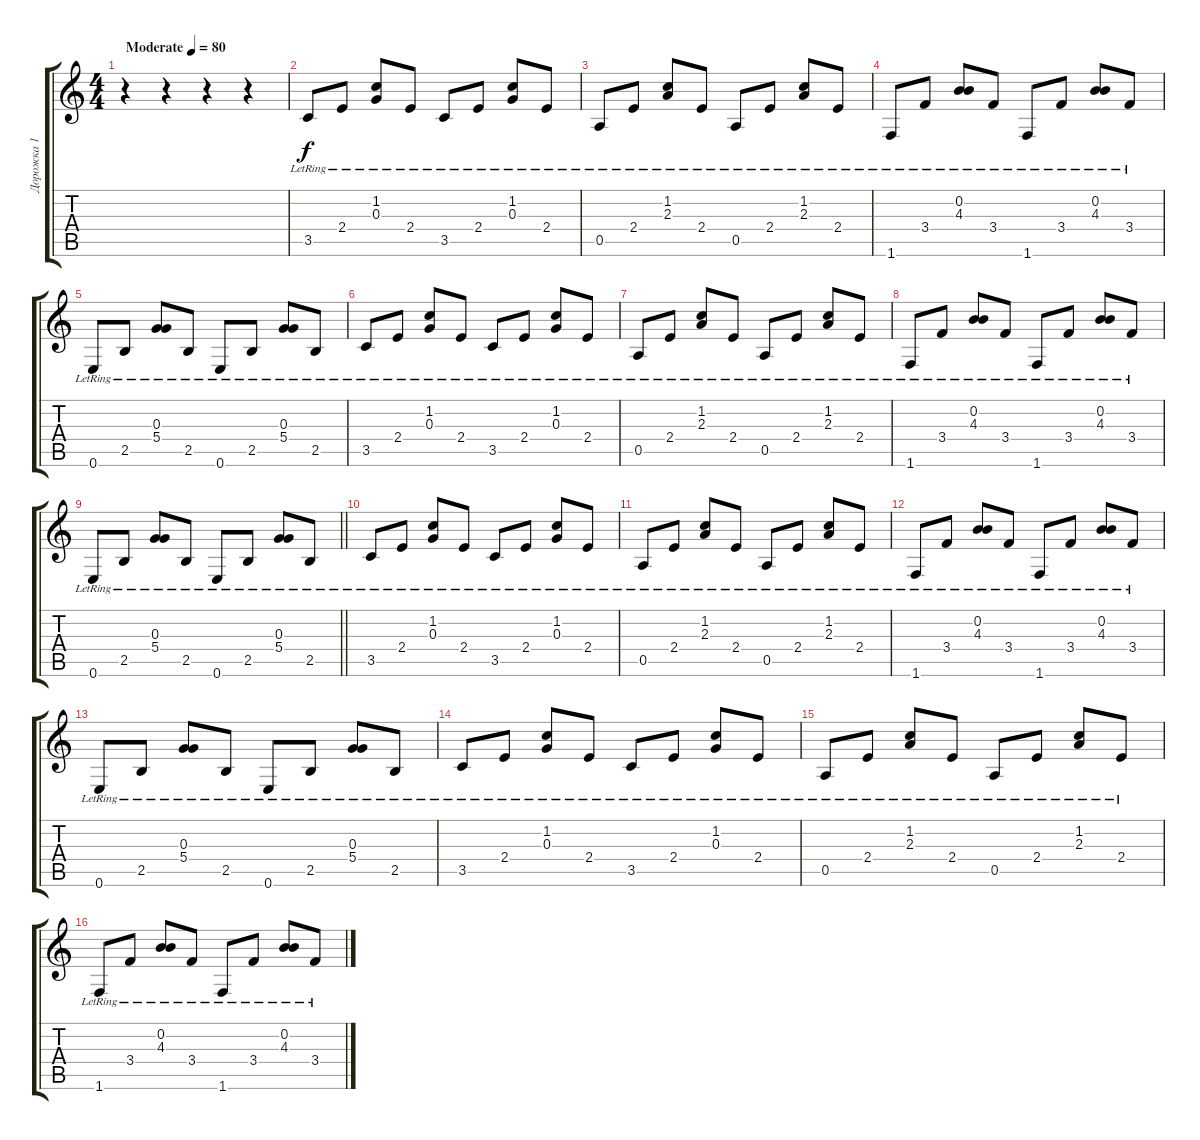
\track ("Дорожка 1" "Дорожка 1") {instrument acousticguitarsteel}
\staff {score tabs}
\tuning (E4 B3 G3 D3 A2 E2) {hide}
\ts (4 4)
\tempo (80 "Moderate")
\clef g2
\ks c
r.4{dy f instrument acousticguitarsteel} r.4 r.4 r.4 |
3.5{lr}.8 2.4{lr}.8 (1.2{lr} 0.3{lr}).8 2.4{lr}.8 3.5{lr}.8 2.4{lr}.8 (1.2{lr} 0.3{lr}).8 2.4{lr}.8 |
0.5{lr}.8 2.4{lr}.8 (1.2{lr} 2.3{lr}).8 2.4{lr}.8 0.5{lr}.8 2.4{lr}.8 (1.2{lr} 2.3{lr}).8 2.4{lr}.8 |
1.6{lr}.8 3.4{lr}.8 (0.2{lr} 4.3{lr}).8 3.4{lr}.8 1.6{lr}.8 3.4{lr}.8 (0.2{lr} 4.3{lr}).8 3.4{lr}.8 |
0.6{lr}.8 2.5{lr}.8 (0.3{lr} 5.4{lr}).8 2.5{lr}.8 0.6{lr}.8 2.5{lr}.8 (0.3{lr} 5.4{lr}).8 2.5{lr}.8 |
3.5{lr}.8 2.4{lr}.8 (1.2{lr} 0.3{lr}).8 2.4{lr}.8 3.5{lr}.8 2.4{lr}.8 (1.2{lr} 0.3{lr}).8 2.4{lr}.8 |
0.5{lr}.8 2.4{lr}.8 (1.2{lr} 2.3{lr}).8 2.4{lr}.8 0.5{lr}.8 2.4{lr}.8 (1.2{lr} 2.3{lr}).8 2.4{lr}.8 |
1.6{lr}.8 3.4{lr}.8 (0.2{lr} 4.3{lr}).8 3.4{lr}.8 1.6{lr}.8 3.4{lr}.8 (0.2{lr} 4.3{lr}).8 3.4{lr}.8 |
\barLineRight lightlight
0.6{lr}.8 2.5{lr}.8 (0.3{lr} 5.4{lr}).8 2.5{lr}.8 0.6{lr}.8 2.5{lr}.8 (0.3{lr} 5.4{lr}).8 2.5{lr}.8 |
3.5{lr}.8 2.4{lr}.8 (1.2{lr} 0.3{lr}).8 2.4{lr}.8 3.5{lr}.8 2.4{lr}.8 (1.2{lr} 0.3{lr}).8 2.4{lr}.8 |
0.5{lr}.8 2.4{lr}.8 (1.2{lr} 2.3{lr}).8 2.4{lr}.8 0.5{lr}.8 2.4{lr}.8 (1.2{lr} 2.3{lr}).8 2.4{lr}.8 |
1.6{lr}.8 3.4{lr}.8 (0.2{lr} 4.3{lr}).8 3.4{lr}.8 1.6{lr}.8 3.4{lr}.8 (0.2{lr} 4.3{lr}).8 3.4{lr}.8 |
0.6{lr}.8 2.5{lr}.8 (0.3{lr} 5.4{lr}).8 2.5{lr}.8 0.6{lr}.8 2.5{lr}.8 (0.3{lr} 5.4{lr}).8 2.5{lr}.8 |
3.5{lr}.8 2.4{lr}.8 (1.2{lr} 0.3{lr}).8 2.4{lr}.8 3.5{lr}.8 2.4{lr}.8 (1.2{lr} 0.3{lr}).8 2.4{lr}.8 |
0.5{lr}.8 2.4{lr}.8 (1.2{lr} 2.3{lr}).8 2.4{lr}.8 0.5{lr}.8 2.4{lr}.8 (1.2{lr} 2.3{lr}).8 2.4{lr}.8 |
1.6{lr}.8 3.4{lr}.8 (0.2{lr} 4.3{lr}).8 3.4{lr}.8 1.6{lr}.8 3.4{lr}.8 (0.2{lr} 4.3{lr}).8 3.4{lr}.8
